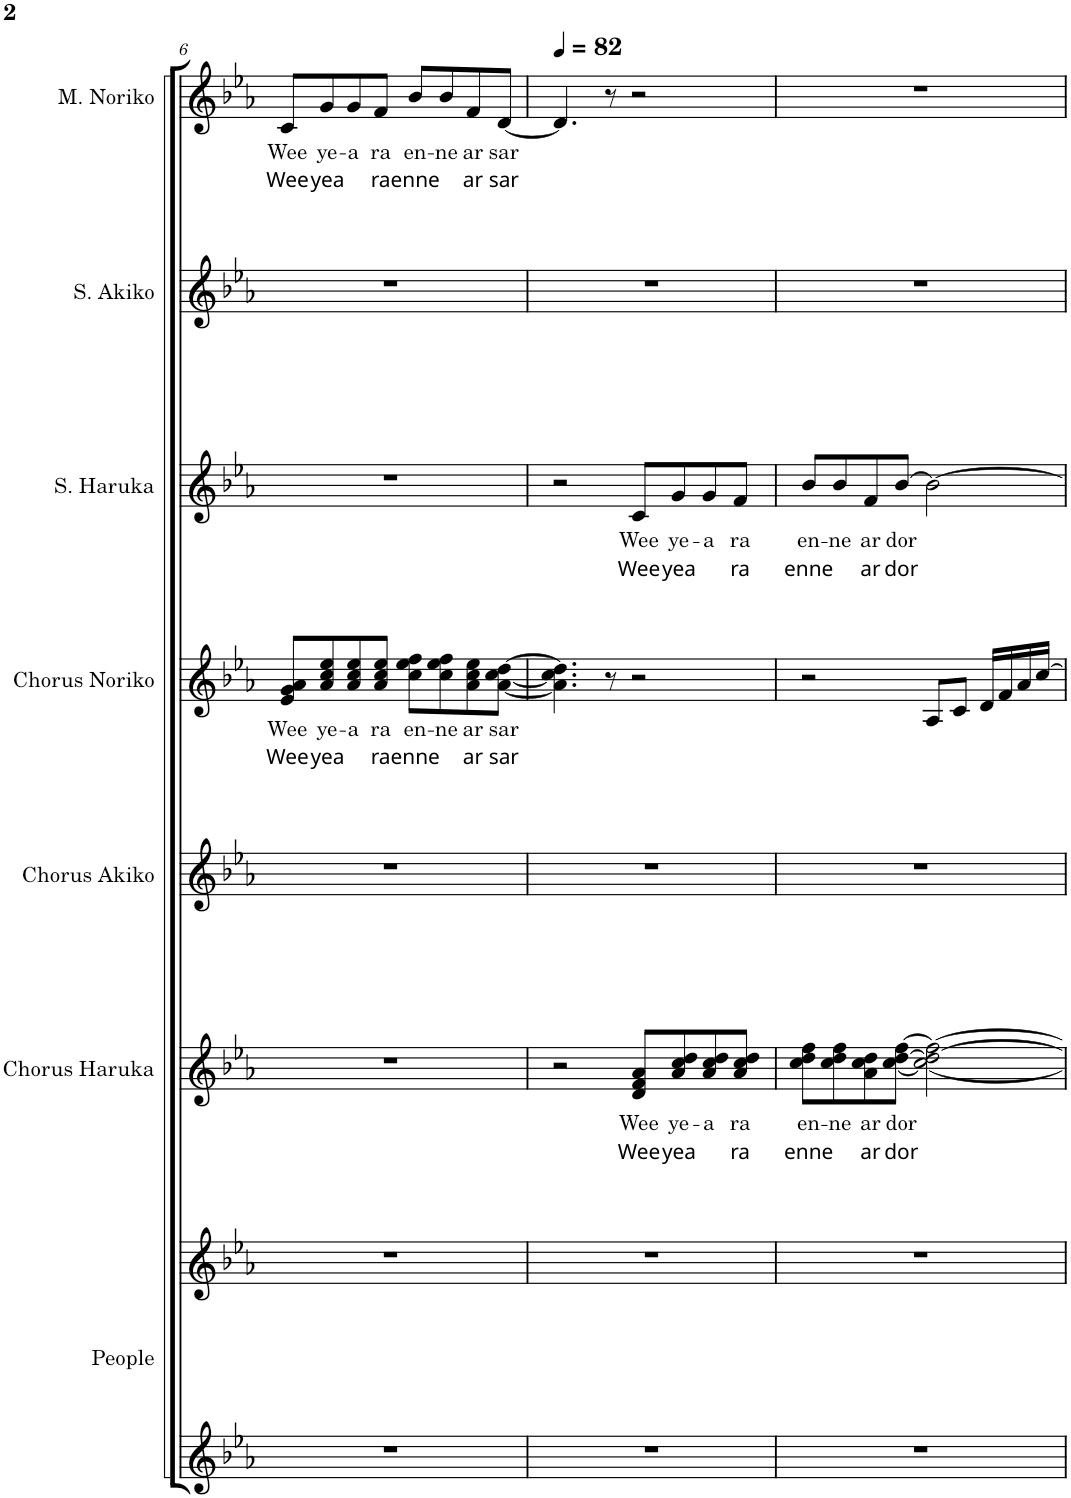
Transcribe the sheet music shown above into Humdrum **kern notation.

**kern	**kern	**kern	**text	**text	**kern	**kern	**text	**text	**kern	**text	**text	**kern	**kern	**text	**text
*part7	*part7	*part6	*part6	*part6	*part5	*part4	*part4	*part4	*part3	*part3	*part3	*part2	*part1	*part1	*part1
*staff8	*staff7	*staff6	*staff6	*staff6	*staff5	*staff4	*staff4	*staff4	*staff3	*staff3	*staff3	*staff2	*staff1	*staff1	*staff1
*I"人们	*	*I"霜月はるか和声	*	*	*I"志方あきこ和声	*I"みとせのりこ和声	*	*	*I"霜月はるか	*	*	*I"志方あきこ	*I"みとせのりこ	*	*
!!LO:PB:g=z
*clefG2	*clefG2	*clefG2	*	*	*clefG2	*clefG2	*	*	*clefG2	*	*	*clefG2	*clefG2	*	*
*k[b-e-a-]	*k[b-e-a-]	*k[b-e-a-]	*	*	*k[b-e-a-]	*k[b-e-a-]	*	*	*k[b-e-a-]	*	*	*k[b-e-a-]	*k[b-e-a-]	*	*
*M4/4	*M4/4	*M4/4	*	*	*M4/4	*M4/4	*	*	*M4/4	*	*	*M4/4	*M4/4	*	*
=6	=6	=6	=6	=6	=6	=6	=6	=6	=6	=6	=6	=6	=6	=6	=6
!	!	!	!	!	!	!	!LO:LY:b	!LO:LY:b	!	!	!	!	!	!LO:LY:b	!LO:LY:b
1r	1r	1r	.	.	1r	8e-/ 8g/ 8a-/L	Wee	Wee	1r	.	.	1r	8c/L	Wee	Wee
!	!	!	!	!	!	!	!LO:LY:b	!LO:LY:b	!	!	!	!	!	!LO:LY:b	!LO:LY:b
.	.	.	.	.	.	8a-/ 8cc/ 8ee-/	ye-	yea	.	.	.	.	8g/	ye-	yea
!	!	!	!	!	!	!	!LO:LY:b	!	!	!	!	!	!	!LO:LY:b	!
.	.	.	.	.	.	8a-/ 8cc/ 8ee-/	-a	.	.	.	.	.	8g/	-a	.
!	!	!	!	!	!	!	!LO:LY:b	!LO:LY:b	!	!	!	!	!	!LO:LY:b	!LO:LY:b
.	.	.	.	.	.	8a-/ 8cc/ 8ee-/J	ra	ra	.	.	.	.	8f/J	ra	ra
!	!	!	!	!	!	!	!LO:LY:b	!LO:LY:b	!	!	!	!	!	!LO:LY:b	!LO:LY:b
.	.	.	.	.	.	8cc\ 8ee-\ 8ff\L	en-	enne	.	.	.	.	8b-/L	en-	enne
!	!	!	!	!	!	!	!LO:LY:b	!	!	!	!	!	!	!LO:LY:b	!
.	.	.	.	.	.	8cc\ 8ee-\ 8ff\	-ne	.	.	.	.	.	8b-/	-ne	.
!	!	!	!	!	!	!	!LO:LY:b	!LO:LY:b	!	!	!	!	!	!LO:LY:b	!LO:LY:b
.	.	.	.	.	.	8a-\ 8cc\ 8ee-\	ar	ar	.	.	.	.	8f/	ar	ar
!	!	!	!	!	!	!	!LO:LY:b	!LO:LY:b	!	!	!	!	!	!LO:LY:b	!LO:LY:b
.	.	.	.	.	.	[8a-\ [8cc\ [8dd\J	sar	sar	.	.	.	.	[8d/J	sar	sar
=7	=7	=7	=7	=7	=7	=7	=7	=7	=7	=7	=7	=7	=7	=7	=7
*	*	*	*	*	*	*	*	*	*	*	*	*	*MM82	*	*
1r	1r	2r	.	.	1r	4.a-\] 4.cc\] 4.dd\]	.	.	2r	.	.	1r	4.d/]	.	.
.	.	.	.	.	.	8r	.	.	.	.	.	.	8r	.	.
!	!	!	!LO:LY:b	!LO:LY:b	!	!	!	!	!	!LO:LY:b	!LO:LY:b	!	!	!	!
.	.	8d/ 8f/ 8a-/L	Wee	Wee	.	2r	.	.	8c/L	Wee	Wee	.	2r	.	.
!	!	!	!LO:LY:b	!LO:LY:b	!	!	!	!	!	!LO:LY:b	!LO:LY:b	!	!	!	!
.	.	8a-/ 8cc/ 8dd/	ye-	yea	.	.	.	.	8g/	ye-	yea	.	.	.	.
!	!	!	!LO:LY:b	!	!	!	!	!	!	!LO:LY:b	!	!	!	!	!
.	.	8a-/ 8cc/ 8dd/	-a	.	.	.	.	.	8g/	-a	.	.	.	.	.
!	!	!	!LO:LY:b	!LO:LY:b	!	!	!	!	!	!LO:LY:b	!LO:LY:b	!	!	!	!
.	.	8a-/ 8cc/ 8dd/J	ra	ra	.	.	.	.	8f/J	ra	ra	.	.	.	.
=8	=8	=8	=8	=8	=8	=8	=8	=8	=8	=8	=8	=8	=8	=8	=8
!	!	!	!LO:LY:b	!LO:LY:b	!	!	!	!	!	!LO:LY:b	!LO:LY:b	!	!	!	!
1r	1r	8cc\ 8dd\ 8ff\L	en-	enne	1r	2r	.	.	8b-/L	en-	enne	1r	1r	.	.
!	!	!	!LO:LY:b	!	!	!	!	!	!	!LO:LY:b	!	!	!	!	!
.	.	8cc\ 8dd\ 8ff\	-ne	.	.	.	.	.	8b-/	-ne	.	.	.	.	.
!	!	!	!LO:LY:b	!LO:LY:b	!	!	!	!	!	!LO:LY:b	!LO:LY:b	!	!	!	!
.	.	8a-\ 8cc\ 8dd\	ar	ar	.	.	.	.	8f/	ar	ar	.	.	.	.
!	!	!	!LO:LY:b	!LO:LY:b	!	!	!	!	!	!LO:LY:b	!LO:LY:b	!	!	!	!
.	.	[8cc\ [8dd\ [8ff\J	dor	dor	.	.	.	.	[8b-/J	dor	dor	.	.	.	.
.	.	2cc\_ 2dd\_ 2ff\_	.	.	.	8A-/L	.	.	2b-\_	.	.	.	.	.	.
.	.	.	.	.	.	8c/J	.	.	.	.	.	.	.	.	.
.	.	.	.	.	.	16d/LL	.	.	.	.	.	.	.	.	.
.	.	.	.	.	.	16f/	.	.	.	.	.	.	.	.	.
.	.	.	.	.	.	16a-/	.	.	.	.	.	.	.	.	.
.	.	.	.	.	.	[16cc/JJ	.	.	.	.	.	.	.	.	.
=	=	=	=	=	=	=	=	=	=	=	=	=	=	=	=
*-	*-	*-	*-	*-	*-	*-	*-	*-	*-	*-	*-	*-	*-	*-	*-
